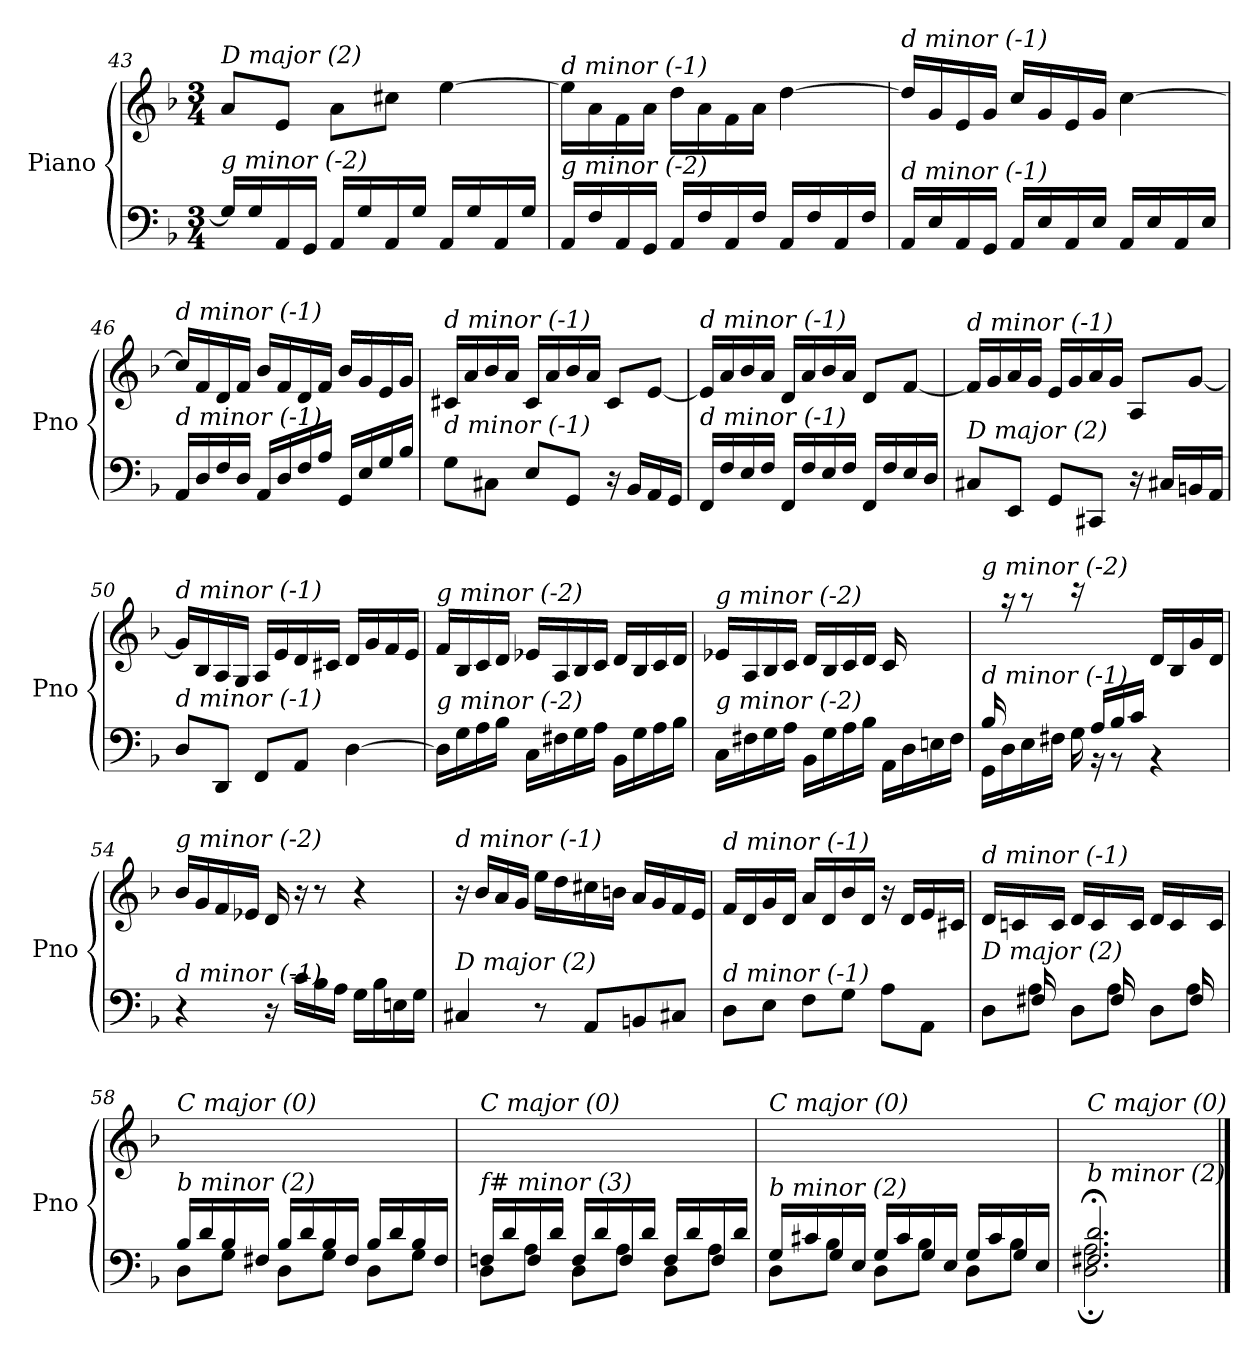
**kern	**kern
*part1	*part1
*staff2	*staff1
*I"Piano	*
*I'Pno	*
*clefF4	*clefG2
*k[b-]	*k[b-]
*M3/4	*M3/4
=43	=43
!	!LO:TX:i:t=D major (2)
!LO:TX:i:t=g minor (-2)	!
16G/LL]	8a/L
16G/	.
16AA/	8e/J
16GG/JJ	.
16AA/LL	8a\L
16G/	.
16AA/	8cc#X\J
16G/JJ	.
16AA/LL	[4ee\
16G/	.
16AA/	.
16G/JJ	.
=44	=44
!	!LO:TX:i:t=d minor (-1)
!LO:TX:i:t=g minor (-2)	!
16AA/LL	16ee\LL]
16F/	16a\
16AA/	16f\
16GG/JJ	16a\JJ
16AA/LL	16dd\LL
16F/	16a\
16AA/	16f\
16F/JJ	16a\JJ
16AA/LL	[4dd\
16F/	.
16AA/	.
16F/JJ	.
!!LO:PB:g=z
=45	=45
!	!LO:TX:i:t=d minor (-1)
!LO:TX:i:t=d minor (-1)	!
16AA/LL	16dd/LL]
16E/	16g/
16AA/	16e/
16GG/JJ	16g/JJ
16AA/LL	16cc/LL
16E/	16g/
16AA/	16e/
16E/JJ	16g/JJ
16AA/LL	[4cc\
16E/	.
16AA/	.
16E/JJ	.
=46	=46
!	!LO:TX:i:t=d minor (-1)
!LO:TX:i:t=d minor (-1)	!
16AA/LL	16cc/LL]
16D/	16f/
16F/	16d/
16D/JJ	16f/JJ
16AA/LL	16b-/LL
16D/	16f/
16F/	16d/
16A/JJ	16f/JJ
16GG/LL	16b-/LL
16E/	16g/
16G/	16e/
16B-/JJ	16g/JJ
=47	=47
!	!LO:TX:i:t=d minor (-1)
!LO:TX:i:t=d minor (-1)	!
8G\L	16c#X/LL
.	16a/
8C#X\J	16b-/
.	16a/JJ
8E/L	16c#/LL
.	16a/
8GG/J	16b-/
.	16a/JJ
16r	8c#/L
16BB-/LL	.
16AA/	[8e/J
16GG/JJ	.
=48	=48
!	!LO:TX:i:t=d minor (-1)
!LO:TX:i:t=d minor (-1)	!
16FF/LL	16e/LL]
16F/	16a/
16E/	16b-/
16F/JJ	16a/JJ
16FF/LL	16d/LL
16F/	16a/
16E/	16b-/
16F/JJ	16a/JJ
16FF/LL	8d/L
16F/	.
16E/	[8f/J
16D/JJ	.
!!LO:LB:g=z
=49	=49
!	!LO:TX:i:t=d minor (-1)
!LO:TX:i:t=D major (2)	!
8C#X/L	16f/LL]
.	16g/
8EE/J	16a/
.	16g/JJ
8GG/L	16e/LL
.	16g/
8CC#X/J	16a/
.	16g/JJ
16r	8A/L
16C#X/LL	.
16BBn/	[8g/J
16AA/JJ	.
=50	=50
!	!LO:TX:i:t=d minor (-1)
!LO:TX:i:t=d minor (-1)	!
8D/L	16g/LL]
.	16B-/
8DD/J	16A/
.	16G/JJ
8FF/L	16A/LL
.	16e/
8AA/J	16d/
.	16c#X/JJ
[4D\	16d/LL
.	16g/
.	16f/
.	16e/JJ
=51	=51
!	!LO:TX:i:t=g minor (-2)
!LO:TX:i:t=g minor (-2)	!
16D\LL]	16f/LL
16G\	16B-/
16A\	16c/
16B-\JJ	16d/JJ
16C\LL	16e-X/LL
16F#X\	16A/
16G\	16B-/
16A\JJ	16c/JJ
16BB-\LL	16d/LL
16G\	16B-/
16A\	16c/
16B-\JJ	16d/JJ
=52	=52
*^	*
!	!	!LO:TX:i:t=g minor (-2)
!LO:TX:i:t=g minor (-2)	!	!
2ryy	16C\LL	16e-X/LL
.	16F#X\	16A/
.	16G\	16B-/
.	16A\JJ	16c/JJ
.	16BB-\LL	16d/LL
.	16G\	16B-/
.	16A\	16c/
.	16B-\JJ	16d/JJ
16ryy	16AA\LL	16c/LL
16F#X/	16D\	8.ryy
16G/	16En\	.
16A/JJ	16F#\JJ	.
!!LO:LB:g=z
=53	=53	=53
!	!	!LO:TX:i:t=g minor (-2)
!LO:TX:i:t=d minor (-1)	!	!
16B-/	16GG\LL	16ryy
4ryy	16D\	16raa
.	16E\	8raa
.	16F#Xi\JJ	.
.	16G\	16rccc
16A/LL	16rBB	8.ryy
16B-/	8rBB	.
16c/JJ	.	.
4ryy	4rBB	16d/LL
.	.	16B-/
.	.	16g/
.	.	16d/JJ
*v	*v	*
=54	=54
!	!LO:TX:i:t=g minor (-2)
!LO:TX:i:t=d minor (-1)	!
4r	16b-/LL
.	16g/
.	16f/
.	16e-X/JJ
16r	16d/
16c\LL	16r
16B-\	8r
16A\JJ	.
16G\LL	4r
16B-\	.
16En\	.
16G\JJ	.
=55	=55
!	!LO:TX:i:t=d minor (-1)
!LO:TX:i:t=D major (2)	!
4C#X/	16r
.	16b-/LL
.	16a/
.	16g/JJ
8r	16ee\LL
.	16dd\
8AA/L	16cc#X\
.	16bn\JJ
8BBn/	16a/LL
.	16g/
8C#X/J	16f/
.	16e/JJ
!!LO:LB:g=z
=56	=56
!	!LO:TX:i:t=d minor (-1)
!LO:TX:i:t=d minor (-1)	!
8D\L	16f/LL
.	16d/
8E\J	16g/
.	16d/JJ
8F\L	16a/LL
.	16d/
8G\J	16b-/
.	16d/JJ
8A\L	16r
.	16d/LL
8AA\J	16e/
.	16c#X/JJ
=57	=57
*^	*
!	!	!LO:TX:i:t=d minor (-1)
!LO:TX:i:t=D major (2)	!	!
8ryy	8D\L	16d/LL
.	.	16cn/
16F#X/	8A\J	16ryy
8.ryy	.	16c/JJ
.	8D\L	16d/LL
.	.	16c/
16F#/	8A\J	16ryy
8.ryy	.	16c/JJ
.	8D\L	16d/LL
.	.	16c/
16F#/	8A\J	16ryy
16ryy	.	16c/JJ
=58	=58	=58
!	!	!LO:TX:i:t=C major (0)
!LO:TX:i:t=b minor (2)	!	!
16B-/LL	8D\L	2.ryy
16d/	.	.
16B-/	8G\J	.
16F#X/JJ	.	.
16B-/LL	8D\L	.
16d/	.	.
16B-/	8G\J	.
16F#/JJ	.	.
16B-/LL	8D\L	.
16d/	.	.
16B-/	8G\J	.
16F#/JJ	.	.
!!LO:LB:g=z
=59	=59	=59
!	!	!LO:TX:i:t=C major (0)
!LO:TX:i:t=f# minor (3)	!	!
16Fn/LL	8D\L	2.ryy
16d/	.	.
16F/	8A\J	.
16d/JJ	.	.
16F/LL	8D\L	.
16d/	.	.
16F/	8A\J	.
16d/JJ	.	.
16F/LL	8D\L	.
16d/	.	.
16F/	8A\J	.
16d/JJ	.	.
=60	=60	=60
!	!	!LO:TX:i:t=C major (0)
!LO:TX:i:t=b minor (2)	!	!
16G/LL	8D\L	2.ryy
16c#X/	.	.
16G/	8B-\J	.
16E/JJ	.	.
16G/LL	8D\L	.
16c#/	.	.
16G/	8B-\J	.
16E/JJ	.	.
16G/LL	8D\L	.
16c#/	.	.
16G/	8B-\J	.
16E/JJ	.	.
=61	=61	=61
!	!	!LO:TX:i:t=C major (0)
!LO:TX:i:t=b minor (2)	!	!
2.F#X/;< 2.d/;<	2.D\; 2.A\;	2.ryy
*v	*v	*
==	==
*-	*-
